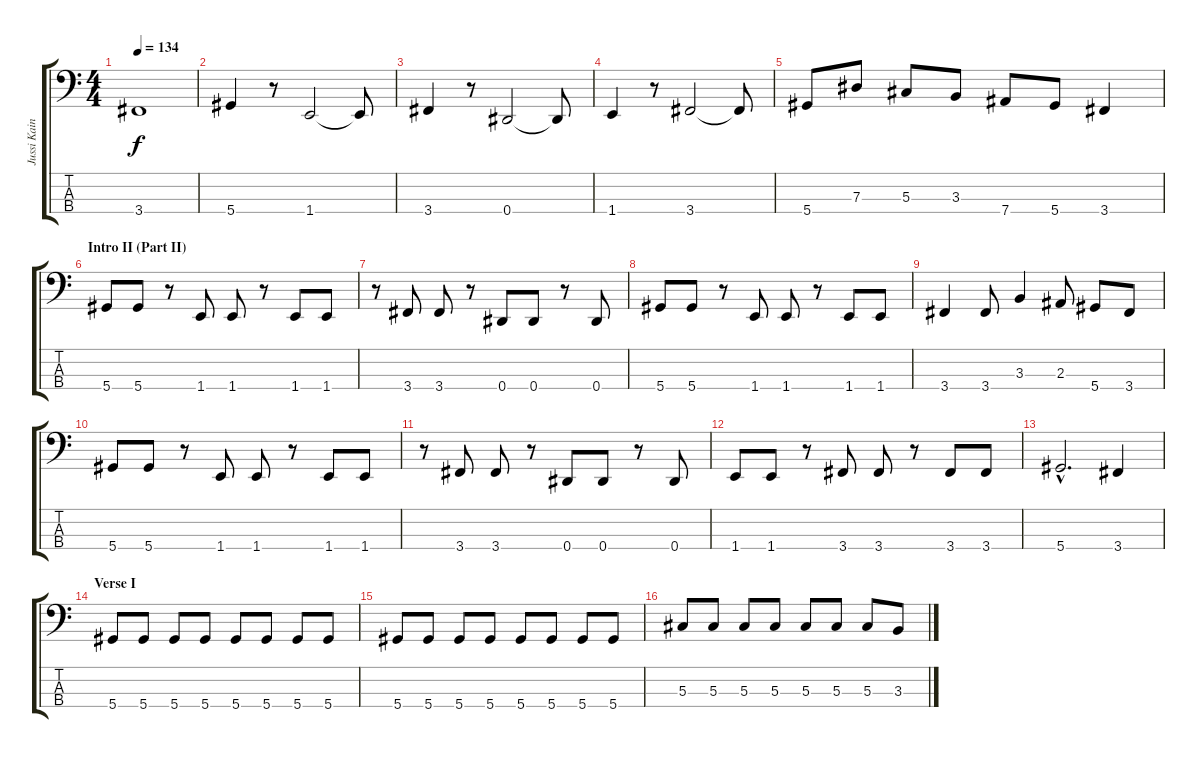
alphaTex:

\track ("Jussi Kainulainen - Bass" "Jussi Kain") {instrument electricbassfinger}
\staff {score tabs}
\tuning (Gb2 Db2 Ab1 Eb1) {hide}
\ts (4 4)
\tempo 134
\clef f4
\ks c
3.4.1{dy f} |
5.4.4 r.8 1.4.2 1.4{t}.8 |
3.4.4 r.8 0.4.2 0.4{t}.8 |
1.4.4 r.8 3.4.2 3.4{t}.8 |
5.4.8 7.3.8 5.3.8 3.3.8 7.4.8 5.4.8 3.4.4 |
\section ("" "Intro II (Part II)")
5.4.8 5.4.8 r.8 1.4.8 1.4.8 r.8 1.4.8 1.4.8 |
r.8 3.4.8 3.4.8 r.8 0.4.8 0.4.8 r.8 0.4.8 |
5.4.8 5.4.8 r.8 1.4.8 1.4.8 r.8 1.4.8 1.4.8 |
3.4.4 3.4.8 3.3.4 2.3.8 5.4.8 3.4.8 |
5.4.8 5.4.8 r.8 1.4.8 1.4.8 r.8 1.4.8 1.4.8 |
r.8 3.4.8 3.4.8 r.8 0.4.8 0.4.8 r.8 0.4.8 |
1.4.8 1.4.8 r.8 3.4.8 3.4.8 r.8 3.4.8 3.4.8 |
5.4{hac}.2{d} 3.4.4 |
\section ("" "Verse I")
5.4.8 5.4.8 5.4.8 5.4.8 5.4.8 5.4.8 5.4.8 5.4.8 |
5.4.8 5.4.8 5.4.8 5.4.8 5.4.8 5.4.8 5.4.8 5.4.8 |
5.3.8 5.3.8 5.3.8 5.3.8 5.3.8 5.3.8 5.3.8 3.3.8
